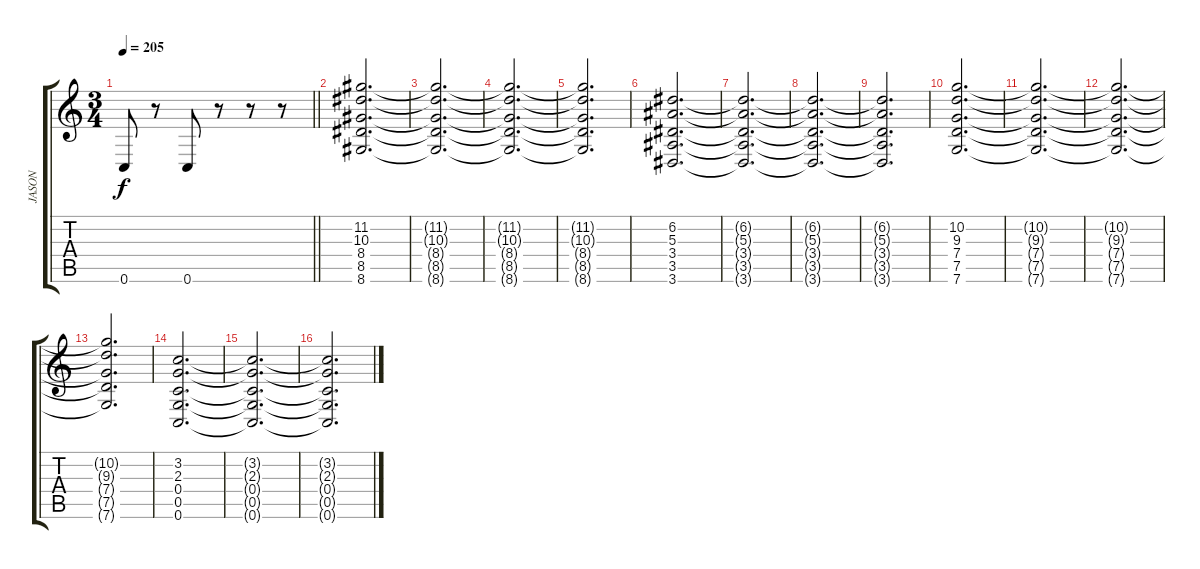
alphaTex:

\track ("JASON" "JASON") {instrument distortionguitar}
\staff {score tabs}
\tuning (D4 A3 F3 C3 G2 C2) {hide}
\ts (3 4)
\tempo 205
\clef g2
\barLineRight lightlight
\ks c
0.6.8{dy f} r.8 0.6.8 r.8 r.8 r.8 |
(11.2 10.3 8.4 8.5 8.6).2{d} |
(11.2{t} 10.3{t} 8.4{t} 8.5{t} 8.6{t}).2{d} |
(11.2{t} 10.3{t} 8.4{t} 8.5{t} 8.6{t}).2{d} |
(11.2{t} 10.3{t} 8.4{t} 8.5{t} 8.6{t}).2{d} |
(6.2 5.3 3.4 3.5 3.6).2{d} |
(6.2{t} 5.3{t} 3.4{t} 3.5{t} 3.6{t}).2{d} |
(6.2{t} 5.3{t} 3.4{t} 3.5{t} 3.6{t}).2{d} |
(6.2{t} 5.3{t} 3.4{t} 3.5{t} 3.6{t}).2{d} |
(10.2 9.3 7.4 7.5 7.6).2{d} |
(10.2{t} 9.3{t} 7.4{t} 7.5{t} 7.6{t}).2{d} |
(10.2{t} 9.3{t} 7.4{t} 7.5{t} 7.6{t}).2{d} |
(10.2{t} 9.3{t} 7.4{t} 7.5{t} 7.6{t}).2{d} |
(3.2 2.3 0.4 0.5 0.6).2{d} |
(3.2{t} 2.3{t} 0.4{t} 0.5{t} 0.6{t}).2{d} |
(3.2{t} 2.3{t} 0.4{t} 0.5{t} 0.6{t}).2{d}
